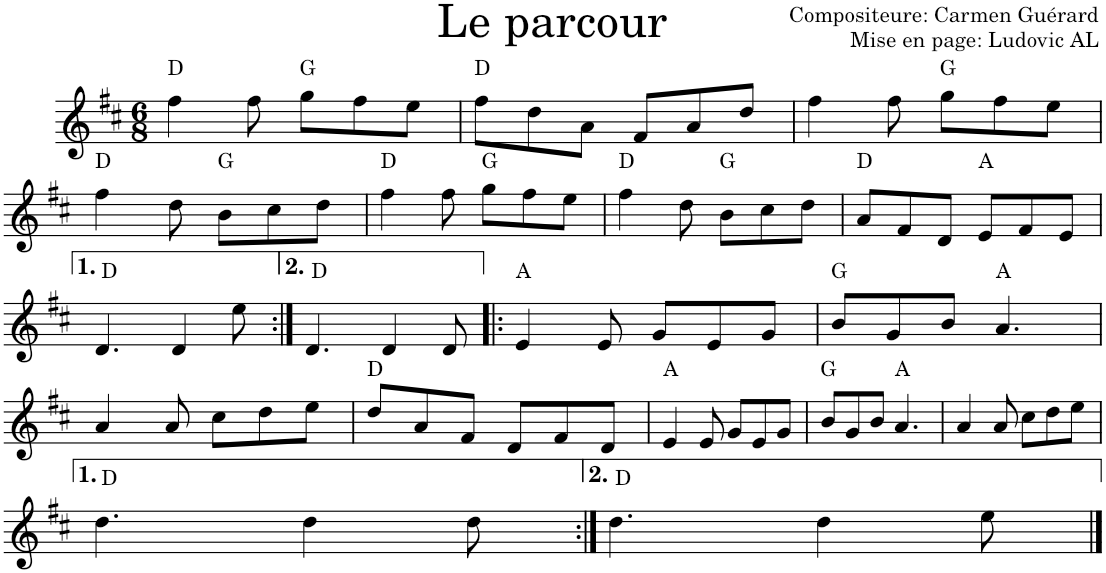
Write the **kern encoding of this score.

**kern	**harte
*part1	*part1
*staff1	*
*I"Voice	*
*I'V	*
*clefG2	*
*k[f#c#]	*
*M6/8	*
=1	=1
4ff#\	D:maj
8ff#\	.
8gg\L	G:maj
8ff#\	.
8ee\J	.
=2	=2
8ff#\L	D:maj
8dd\	.
8a\J	.
8f#/L	.
8a/	.
8dd/J	.
=3	=3
4ff#\	.
8ff#\	.
8gg\L	G:maj
8ff#\	.
8ee\J	.
!!LO:LB:g=z
=4	=4
4ff#\	D:maj
8dd\	.
8b\L	G:maj
8cc#\	.
8dd\J	.
=5	=5
4ff#\	D:maj
8ff#\	.
8gg\L	G:maj
8ff#\	.
8ee\J	.
=6	=6
4ff#\	D:maj
8dd\	.
8b\L	G:maj
8cc#\	.
8dd\J	.
=7	=7
8a/L	D:maj
8f#/	.
8d/J	.
8e/L	A:maj
8f#/	.
8e/J	.
!!LO:LB:g=z
=8	=8
4.d/	D:maj
4d/	.
8ee\	.
=9:|!	=9:|!
4.d/	D:maj
4d/	.
8d/	.
=10!|:	=10!|:
4e/	A:maj
8e/	.
8g/L	.
8e/	.
8g/J	.
=11	=11
8b/L	G:maj
8g/	.
8b/J	.
4.a/	A:maj
!!LO:LB:g=z
=12	=12
4a/	.
8a/	.
8cc#\L	.
8dd\	.
8ee\J	.
=13	=13
8dd/L	D:maj
8a/	.
8f#/J	.
8d/L	.
8f#/	.
8d/J	.
=14	=14
4e/	A:maj
8e/	.
8g/L	.
8e/	.
8g/J	.
=15	=15
8b/L	G:maj
8g/	.
8b/J	.
4.a/	A:maj
=16	=16
4a/	.
8a/	.
8cc#\L	.
8dd\	.
8ee\J	.
!!LO:LB:g=z
=17	=17
4.dd\	D:maj
4dd\	.
8dd\	.
=18:|!	=18:|!
4.dd\	D:maj
4dd\	.
8ee\	.
==	==
*-	*-
